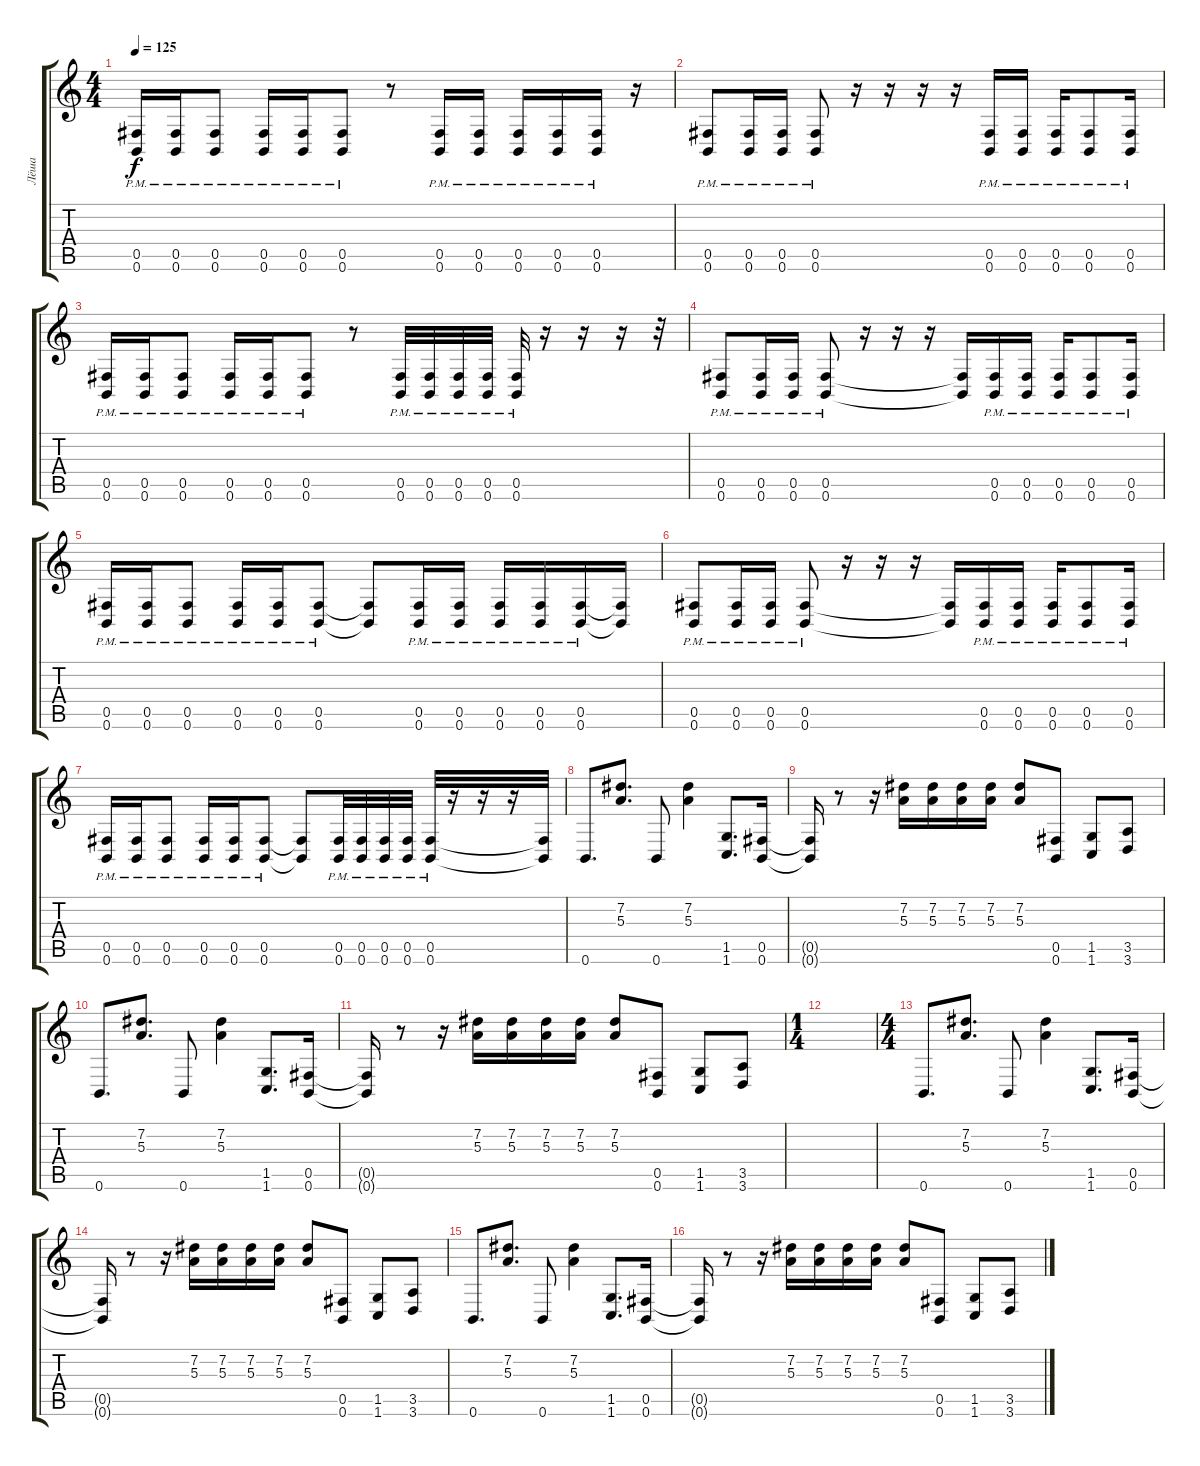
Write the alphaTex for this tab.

\track ("Лёша" "Лёша") {instrument distortionguitar}
\staff {score tabs}
\tuning (Db4 Ab3 E3 B2 Gb2 B1) {hide}
\ts (4 4)
\tempo 125
\clef g2
\ks c
(0.5{pm} 0.6{pm}).16{dy f} (0.5{pm} 0.6{pm}).16 (0.5{pm} 0.6{pm}).8 (0.5{pm} 0.6{pm}).16 (0.5{pm} 0.6{pm}).16 (0.5{pm} 0.6{pm}).8 r.8 (0.5{pm} 0.6{pm}).16 (0.5{pm} 0.6{pm}).16 (0.5{pm} 0.6{pm}).16 (0.5{pm} 0.6{pm}).16 (0.5{pm} 0.6{pm}).16 r.16 |
(0.5{pm} 0.6{pm}).8 (0.5{pm} 0.6{pm}).16 (0.5{pm} 0.6{pm}).16 (0.5{pm} 0.6{pm}).8 r.16 r.16 r.16 r.16 (0.5{pm} 0.6{pm}).16 (0.5{pm} 0.6{pm}).16 (0.5{pm} 0.6{pm}).16 (0.5{pm} 0.6{pm}).8 (0.5{pm} 0.6{pm}).16 |
(0.5{pm} 0.6{pm}).16 (0.5{pm} 0.6{pm}).16 (0.5{pm} 0.6{pm}).8 (0.5{pm} 0.6{pm}).16 (0.5{pm} 0.6{pm}).16 (0.5{pm} 0.6{pm}).8 r.8 (0.5{pm} 0.6{pm}).32 (0.5{pm} 0.6{pm}).32 (0.5{pm} 0.6{pm}).32 (0.5{pm} 0.6{pm}).32 (0.5{pm} 0.6{pm}).32 r.16 r.16 r.16 r.32 |
(0.5{pm} 0.6{pm}).8 (0.5{pm} 0.6{pm}).16 (0.5{pm} 0.6{pm}).16 (0.5{pm} 0.6{pm}).8 r.16 r.16 r.16 (0.5{t} 0.6{t}).16 (0.5{pm} 0.6{pm}).16 (0.5{pm} 0.6{pm}).16 (0.5{pm} 0.6{pm}).16 (0.5{pm} 0.6{pm}).8 (0.5{pm} 0.6{pm}).16 |
(0.5{pm} 0.6{pm}).16 (0.5{pm} 0.6{pm}).16 (0.5{pm} 0.6{pm}).8 (0.5{pm} 0.6{pm}).16 (0.5{pm} 0.6{pm}).16 (0.5{pm} 0.6{pm}).8 (0.5{t} 0.6{t}).8 (0.5{pm} 0.6{pm}).16 (0.5{pm} 0.6{pm}).16 (0.5{pm} 0.6{pm}).16 (0.5{pm} 0.6{pm}).16 (0.5{pm} 0.6{pm}).16 (0.5{t} 0.6{t}).16 |
(0.5{pm} 0.6{pm}).8 (0.5{pm} 0.6{pm}).16 (0.5{pm} 0.6{pm}).16 (0.5{pm} 0.6{pm}).8 r.16 r.16 r.16 (0.5{t} 0.6{t}).16 (0.5{pm} 0.6{pm}).16 (0.5{pm} 0.6{pm}).16 (0.5{pm} 0.6{pm}).16 (0.5{pm} 0.6{pm}).8 (0.5{pm} 0.6{pm}).16 |
(0.5{pm} 0.6{pm}).16 (0.5{pm} 0.6{pm}).16 (0.5{pm} 0.6{pm}).8 (0.5{pm} 0.6{pm}).16 (0.5{pm} 0.6{pm}).16 (0.5{pm} 0.6{pm}).8 (0.5{t} 0.6{t}).8 (0.5{pm} 0.6{pm}).32 (0.5{pm} 0.6{pm}).32 (0.5{pm} 0.6{pm}).32 (0.5{pm} 0.6{pm}).32 (0.5{pm} 0.6{pm}).32 r.16 r.16 r.16 (0.5{t} 0.6{t}).32 |
0.6.8{d} (7.2 5.3).8{d} 0.6.8 (7.2 5.3).4 (1.5 1.6).8{d} (0.5 0.6).16 |
(0.5{t} 0.6{t}).16 r.8 r.16 (7.2 5.3).16 (7.2 5.3).16 (7.2 5.3).16 (7.2 5.3).16 (7.2 5.3).8 (0.5 0.6).8 (1.5 1.6).8 (3.5 3.6).8 |
0.6.8{d} (7.2 5.3).8{d} 0.6.8 (7.2 5.3).4 (1.5 1.6).8{d} (0.5 0.6).16 |
(0.5{t} 0.6{t}).16 r.8 r.16 (7.2 5.3).16 (7.2 5.3).16 (7.2 5.3).16 (7.2 5.3).16 (7.2 5.3).8 (0.5 0.6).8 (1.5 1.6).8 (3.5 3.6).8 |
\ts (1 4)
|
\ts (4 4)
0.6.8{d} (7.2 5.3).8{d} 0.6.8 (7.2 5.3).4 (1.5 1.6).8{d} (0.5 0.6).16 |
(0.5{t} 0.6{t}).16 r.8 r.16 (7.2 5.3).16 (7.2 5.3).16 (7.2 5.3).16 (7.2 5.3).16 (7.2 5.3).8 (0.5 0.6).8 (1.5 1.6).8 (3.5 3.6).8 |
0.6.8{d} (7.2 5.3).8{d} 0.6.8 (7.2 5.3).4 (1.5 1.6).8{d} (0.5 0.6).16 |
(0.5{t} 0.6{t}).16 r.8 r.16 (7.2 5.3).16 (7.2 5.3).16 (7.2 5.3).16 (7.2 5.3).16 (7.2 5.3).8 (0.5 0.6).8 (1.5 1.6).8 (3.5 3.6).8
